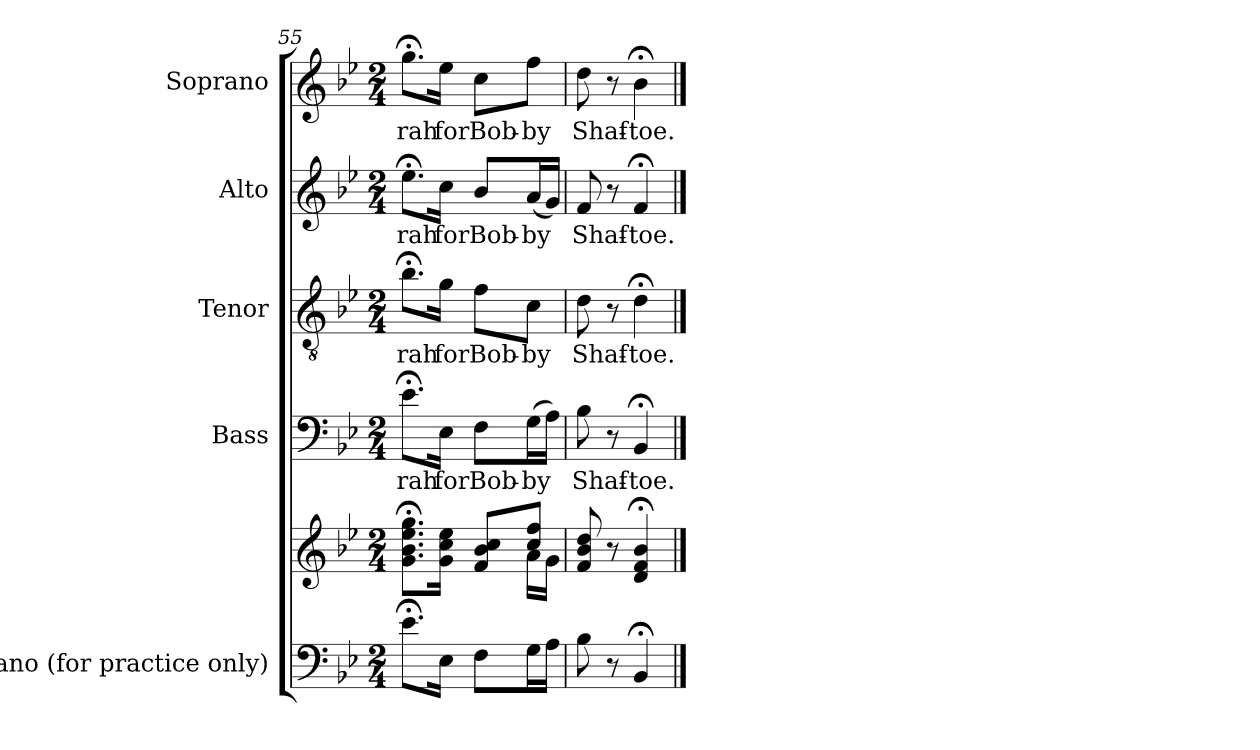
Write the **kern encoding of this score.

**kern	**kern	**kern	**text	**kern	**text	**kern	**text	**kern	**text
*part5	*part5	*part4	*part4	*part3	*part3	*part2	*part2	*part1	*part1
*staff6	*staff5	*staff4	*staff4	*staff3	*staff3	*staff2	*staff2	*staff1	*staff1
*I"Piano (for practice only)	*	*I"Bass	*	*I"Tenor	*	*I"Alto	*	*I"Soprano	*
*I'Pno.	*	*I'B.	*	*I'T.	*	*I'A.	*	*I'S.	*
*clefF4	*clefG2	*clefF4	*	*clefGv2	*	*clefG2	*	*clefG2	*
*	*	*	*	*ITrd7c12	*	*	*	*	*
*k[b-e-]	*k[b-e-]	*k[b-e-]	*	*k[b-e-]	*	*k[b-e-]	*	*k[b-e-]	*
*B-:	*B-:	*B-:	*	*B-:	*	*B-:	*	*B-:	*
*M2/4	*M2/4	*M2/4	*	*M2/4	*	*M2/4	*	*M2/4	*
=55	=55	=55	=55	=55	=55	=55	=55	=55	=55
*	*^	*	*	*	*	*	*	*	*
!	!	!	!	!LO:LY:b:color=#000000	!	!	!	!	!	!
!	!	!	!	!	!	!LO:LY:b:color=#000000	!	!	!	!
!	!	!	!	!	!	!	!	!LO:LY:b:color=#000000	!	!
!	!	!	!	!	!	!	!	!	!	!LO:LY:b:color=#000000
8.e-;i\L	8.gi\; 8.b-i; 8.ee-i; 8.ggi;L	4.ryy	8.e-;i\L	-rah	8.B-;i\L	-rah	8.ee-;i\L	-rah	8.gg;i\L	-rah
!	!	!	!	!LO:LY:b:color=#000000	!	!	!	!	!	!
!	!	!	!	!	!	!LO:LY:b:color=#000000	!	!	!	!
!	!	!	!	!	!	!	!	!LO:LY:b:color=#000000	!	!
!	!	!	!	!	!	!	!	!	!	!LO:LY:b:color=#000000
16E-i\Jk	16gi\ 16cci 16ee-iJk	.	16E-i\Jk	for	16Gi\Jk	for	16cci\Jk	for	16ee-i\Jk	for
!	!	!	!	!LO:LY:b:color=#000000	!	!	!	!	!	!
!	!	!	!	!	!	!LO:LY:b:color=#000000	!	!	!	!
!	!	!	!	!	!	!	!	!LO:LY:b:color=#000000	!	!
!	!	!	!	!	!	!	!	!	!	!LO:LY:b:color=#000000
8Fi\L	8fi/ 8b-i 8cciL	.	8Fi\L	Bob-	8Fi\L	Bob-	8b-i/L	Bob-	8cci\L	Bob-
!	!	!	!	!LO:LY:b:color=#000000	!	!	!	!	!	!
!	!	!	!	!	!	!LO:LY:b:color=#000000	!	!	!	!
!	!	!	!	!	!	!	!	!LO:LY:b:color=#000000	!	!
!	!	!	!	!	!	!	!	!	!	!LO:LY:b:color=#000000
16Gi\L	8cci/ 8ffiJ	16ai\LL	(16Gi\L	-by	8Ci\J	-by	(16ai/L	-by	8ffi\J	-by
16Ai\JJ	.	16gi\JJ	16Ai\JJ)	.	.	.	16gi/JJ)	.	.	.
*	*v	*v	*	*	*	*	*	*	*	*
=56	=56	=56	=56	=56	=56	=56	=56	=56	=56
*	*^	*	*	*	*	*	*	*	*
!	!	!	!	!LO:LY:b:color=#000000	!	!	!	!	!	!
*	*v	*v	*	*	*	*	*	*	*	*
*	*^	*	*	*	*	*	*	*	*
!	!	!	!	!	!	!LO:LY:b:color=#000000	!	!	!	!
*	*v	*v	*	*	*	*	*	*	*	*
*	*^	*	*	*	*	*	*	*	*
!	!	!	!	!	!	!	!	!LO:LY:b:color=#000000	!	!
*	*v	*v	*	*	*	*	*	*	*	*
*	*^	*	*	*	*	*	*	*	*
!	!	!	!	!	!	!	!	!	!	!LO:LY:b:color=#000000
*	*v	*v	*	*	*	*	*	*	*	*
8B-i\	8fi/ 8b-i 8ddi	8B-i\	Shaf-	8Di\	Shaf-	8fi/	Shaf-	8ddi\	Shaf-
8r	8r	8r	.	8r	.	8r	.	8r	.
!	!	!	!LO:LY:b:color=#000000	!	!	!	!	!	!
!	!	!	!	!	!LO:LY:b:color=#000000	!	!	!	!
!	!	!	!	!	!	!	!LO:LY:b:color=#000000	!	!
!	!	!	!	!	!	!	!	!	!LO:LY:b:color=#000000
4BB-;i/	4di/; 4fi; 4b-i;	4BB-;i/	-toe.	4D;i\	-toe.	4f;i/	-toe.	4b-;i\	-toe.
==	==	==	==	==	==	==	==	==	==
*-	*-	*-	*-	*-	*-	*-	*-	*-	*-
